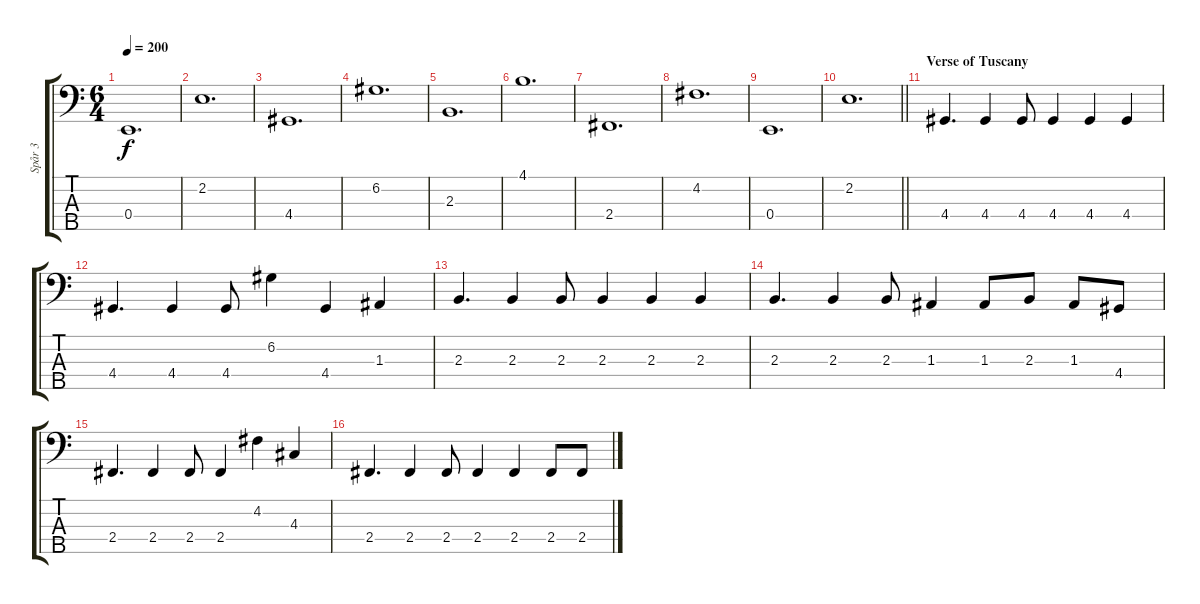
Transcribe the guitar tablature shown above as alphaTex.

\track ("Spår 3" "Spår 3") {instrument electricbassfinger}
\staff {score tabs}
\tuning (G2 D2 A1 E1 B0) {hide}
\ts (6 4)
\tempo 200
\clef f4
\ks c
0.4.1{d dy f} |
2.2.1{d} |
4.4.1{d} |
6.2.1{d} |
2.3.1{d} |
4.1.1{d} |
2.4.1{d} |
4.2.1{d} |
0.4.1{d} |
\barLineRight lightlight
2.2.1{d} |
\section ("" "Verse of Tuscany")
4.4.4{d} 4.4.4 4.4.8 4.4.4 4.4.4 4.4.4 |
4.4.4{d} 4.4.4 4.4.8 6.2.4 4.4.4 1.3.4 |
2.3.4{d} 2.3.4 2.3.8 2.3.4 2.3.4 2.3.4 |
2.3.4{d} 2.3.4 2.3.8 1.3.4 1.3.8 2.3.8 1.3.8 4.4.8 |
2.4.4{d} 2.4.4 2.4.8 2.4.4 4.2.4 4.3.4 |
2.4.4{d} 2.4.4 2.4.8 2.4.4 2.4.4 2.4.8 2.4.8
